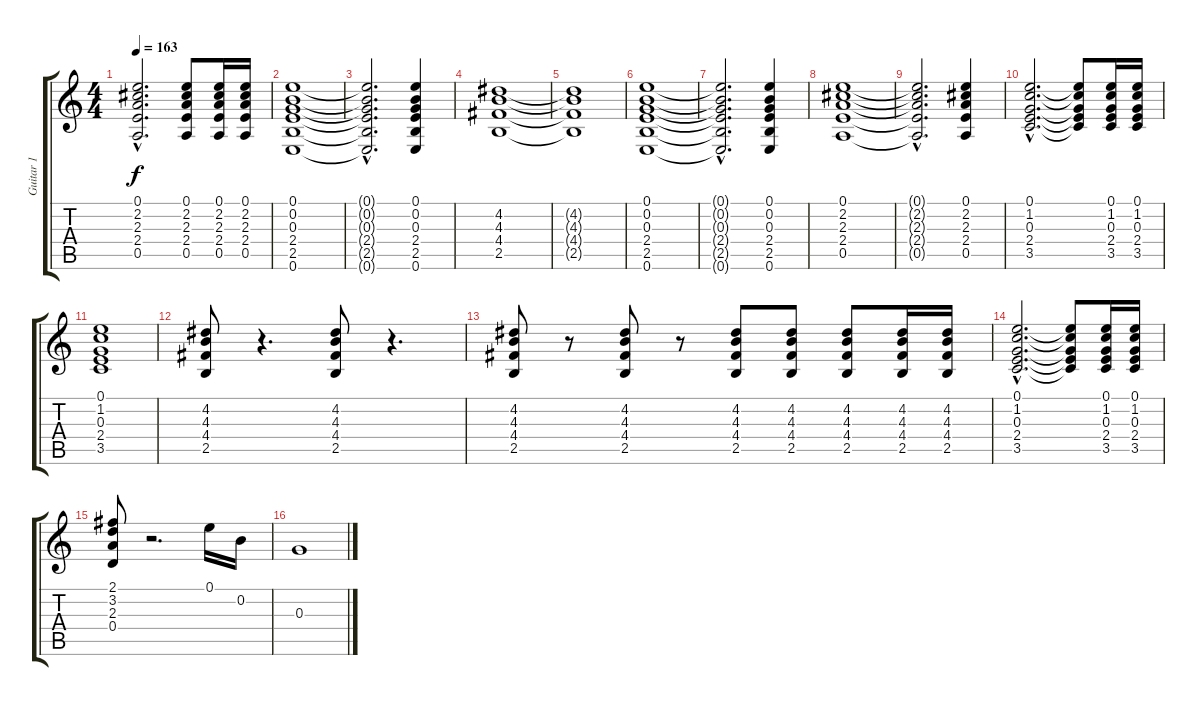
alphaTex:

\track ("Guitar 1" "Guitar 1") {instrument electricguitarclean}
\staff {score tabs}
\tuning (E4 B3 G3 D3 A2 E2) {hide}
\ts (4 4)
\tempo 163
\clef g2
\ks c
(0.1{hac t} 2.2{hac t} 2.3{hac t} 2.4{hac t} 0.5{hac t}).2{d dy f} (0.1 2.2 2.3 2.4 0.5).8 (0.1 2.2 2.3 2.4 0.5).16 (0.1 2.2 2.3 2.4 0.5).16 |
(0.1 0.2 0.3 2.4 2.5 0.6).1 |
(0.1{hac t} 0.2{hac t} 0.3{hac t} 2.4{hac t} 2.5{hac t} 0.6{hac t}).2{d} (0.1 0.2 0.3 2.4 2.5 0.6).4 |
(4.2 4.3 4.4 2.5).1 |
(4.2{t} 4.3{t} 4.4{t} 2.5{t}).1 |
(0.1 0.2 0.3 2.4 2.5 0.6).1 |
(0.1{hac t} 0.2{hac t} 0.3{hac t} 2.4{hac t} 2.5{hac t} 0.6{hac t}).2{d} (0.1 0.2 0.3 2.4 2.5 0.6).4 |
(0.1 2.2 2.3 2.4 0.5).1 |
(0.1{hac t} 2.2{hac t} 2.3{hac t} 2.4{hac t} 0.5{hac t}).2{d} (0.1 2.2 2.3 2.4 0.5).4 |
(0.1{hac} 1.2{hac} 0.3{hac} 2.4{hac} 3.5{hac}).2{d} (0.1{t} 1.2{t} 0.3{t} 2.4{t} 3.5{t}).8 (0.1 1.2 0.3 2.4 3.5).16 (0.1 1.2 0.3 2.4 3.5).16 |
(0.1 1.2 0.3 2.4 3.5).1 |
(4.2 4.3 4.4 2.5).8 r.4{d} (4.2 4.3 4.4 2.5).8 r.4{d} |
(4.2 4.3 4.4 2.5).8 r.8 (4.2 4.3 4.4 2.5).8 r.8 (4.2 4.3 4.4 2.5).8 (4.2 4.3 4.4 2.5).8 (4.2 4.3 4.4 2.5).8 (4.2 4.3 4.4 2.5).16 (4.2 4.3 4.4 2.5).16 |
(0.1{hac} 1.2{hac} 0.3{hac} 2.4{hac} 3.5{hac}).2{d} (0.1{t} 1.2{t} 0.3{t} 2.4{t} 3.5{t}).8 (0.1 1.2 0.3 2.4 3.5).16 (0.1 1.2 0.3 2.4 3.5).16 |
(2.1 3.2 2.3 0.4).8 r.2{d} 0.1.16 0.2.16 |
0.3.1
